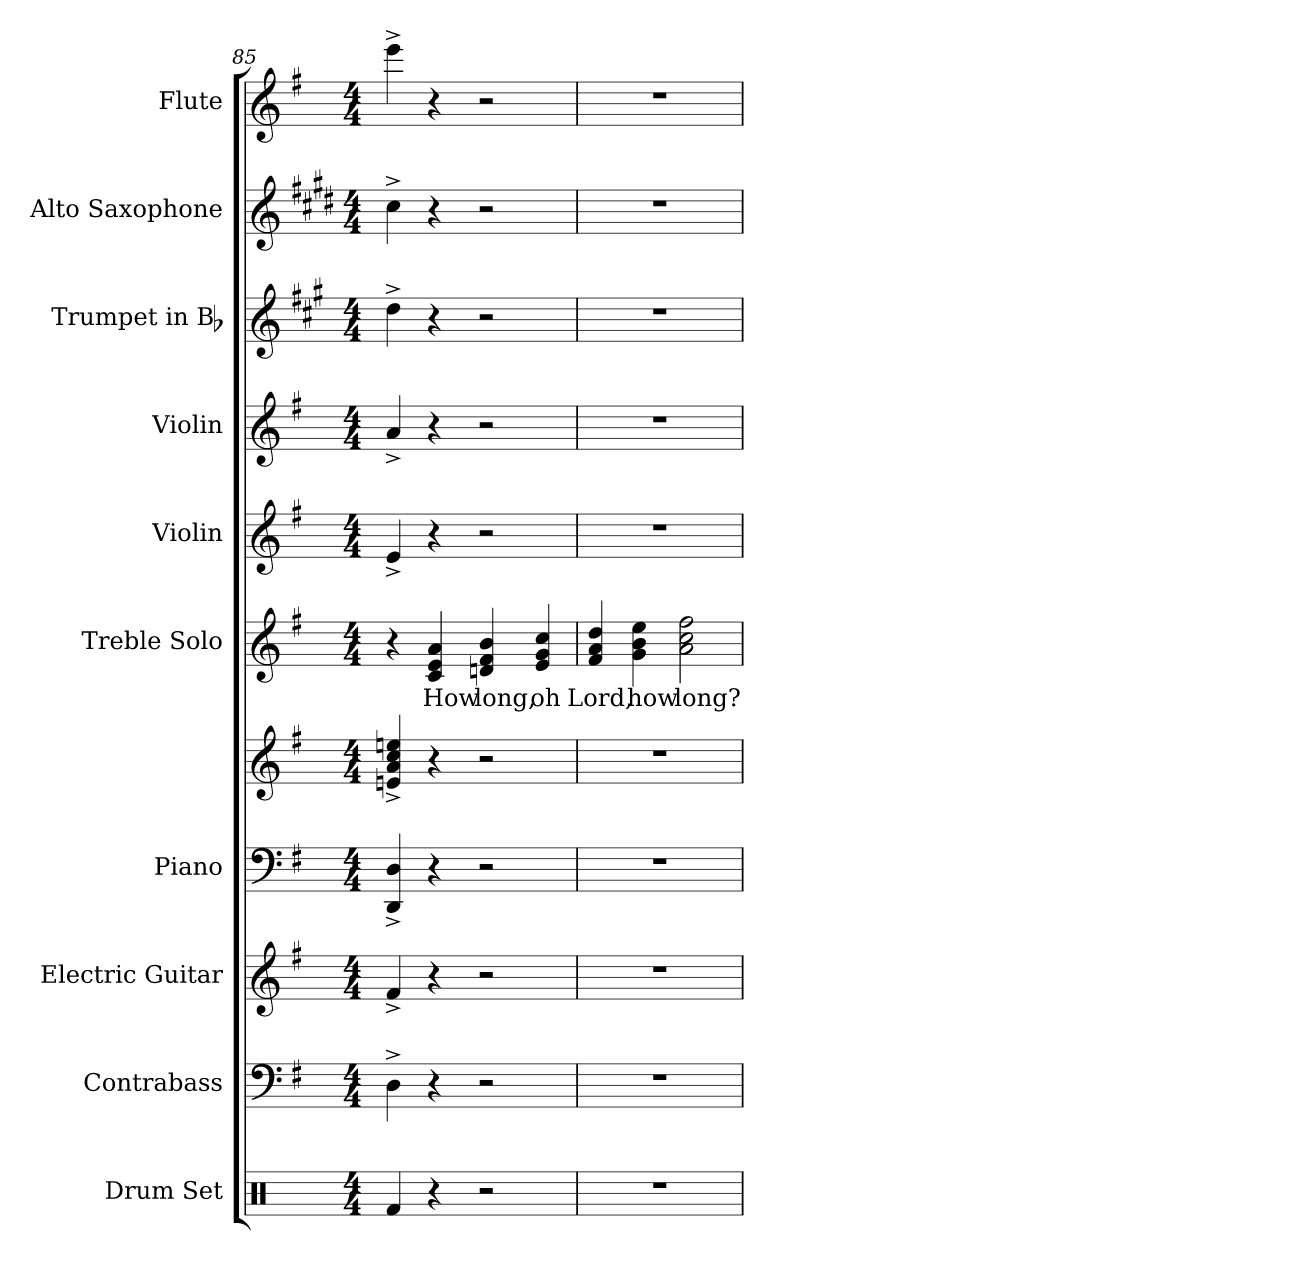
**kern	**kern	**kern	**kern	**kern	**kern	**text	**kern	**kern	**kern	**kern	**kern
*part10	*part9	*part8	*part7	*part7	*part6	*part6	*part5	*part4	*part3	*part2	*part1
*staff11	*staff10	*staff9	*staff8	*staff7	*staff6	*staff6	*staff5	*staff4	*staff3	*staff2	*staff1
*I"Drum Set	*I"Contrabass	*I"Electric Guitar	*I"Piano	*	*I"Treble Solo	*	*I"Violin	*I"Violin	*I"Trumpet in Bb	*I"Alto Saxophone	*I"Flute
*I'Dr.	*I'Cb.	*I'E. Gtr.	*I'Pno.	*	*I'Tr. Solo	*	*I'Vln.	*I'Vln.	*I'Tpt.	*I'Alto Sax.	*I'Fl.
!!LO:PB:g=z
*clefX	*clefF4	*clefG2	*clefF4	*clefG2	*clefG2	*	*clefG2	*clefG2	*clefG2	*clefG2	*clefG2
*	*ITrd7c12	*ITrd7c12	*	*	*	*	*	*	*ITrd1c2	*ITrd5c9	*
*k[]	*k[f#]	*k[f#]	*k[f#]	*k[f#]	*k[f#]	*	*k[f#]	*k[f#]	*k[f#]	*k[f#]	*k[f#]
*C:	*G:	*G:	*G:	*G:	*G:	*	*G:	*G:	*G:	*G:	*G:
*M4/4	*M4/4	*M4/4	*M4/4	*M4/4	*M4/4	*	*M4/4	*M4/4	*M4/4	*M4/4	*M4/4
=85	=85	=85	=85	=85	=85	=85	=85	=85	=85	=85	=85
4Rfi/	4DD^i\	4F#^i/	4DDi/^ 4Di^	4eni/^ 4ai^ 4cci^ 4eeni^	4r	.	4e^i/	4a^i/	4cc^i\	4e^i\	4eee^i\
!	!	!	!	!	!	!LO:LY:b:color=#000000	!	!	!	!	!
4r	4r	4r	4r	4r	4ci/ 4ei 4ai	How	4r	4r	4r	4r	4r
!	!	!	!	!	!	!LO:LY:b:color=#000000	!	!	!	!	!
2r	2r	2r	2r	2r	4dni/ 4f#i 4bi	long,	2r	2r	2r	2r	2r
!	!	!	!	!	!	!LO:LY:b:color=#000000	!	!	!	!	!
.	.	.	.	.	4ei/ 4gi 4cci	oh	.	.	.	.	.
=86	=86	=86	=86	=86	=86	=86	=86	=86	=86	=86	=86
!	!	!	!	!	!	!LO:LY:b:color=#000000	!	!	!	!	!
1r	1r	1r	1r	1r	4f#i/ 4ai 4ddi	Lord,	1r	1r	1r	1r	1r
!	!	!	!	!	!	!LO:LY:b:color=#000000	!	!	!	!	!
.	.	.	.	.	4gi\ 4bi 4eei	how	.	.	.	.	.
!	!	!	!	!	!	!LO:LY:b:color=#000000	!	!	!	!	!
.	.	.	.	.	2ai\ 2cci 2ff#i	long?	.	.	.	.	.
=	=	=	=	=	=	=	=	=	=	=	=
*-	*-	*-	*-	*-	*-	*-	*-	*-	*-	*-	*-
